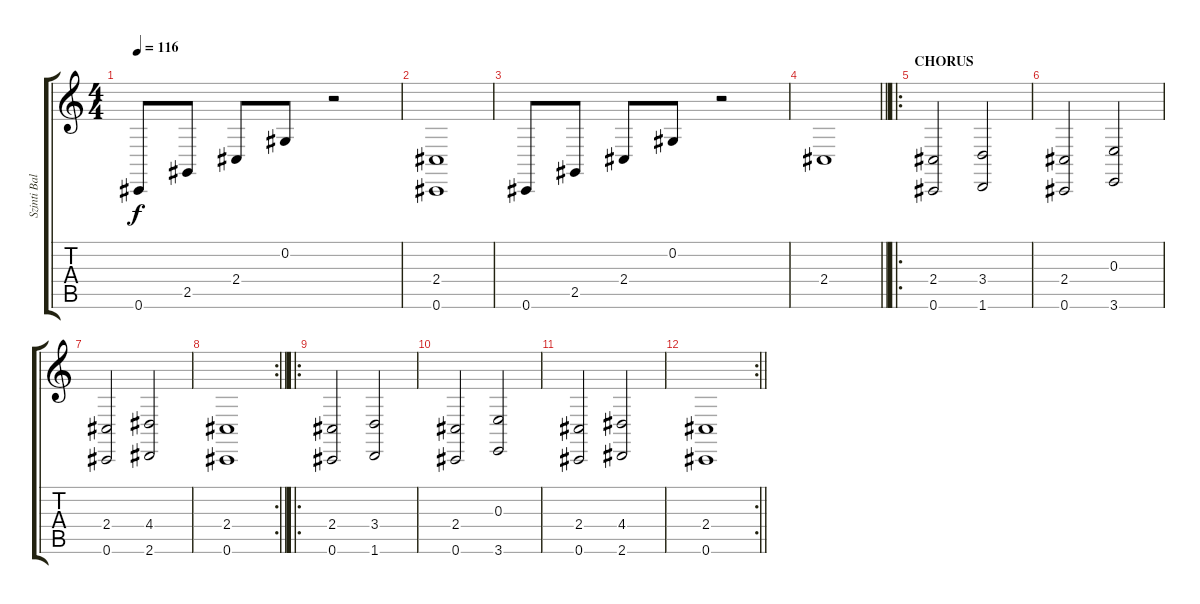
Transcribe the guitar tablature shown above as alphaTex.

\track ("Szinti Bal" "Szinti Bal") {instrument stringensemble1}
\staff {score tabs}
\tuning (Db4 Ab3 E3 B2 Gb2 Db2) {hide}
\ts (4 4)
\tempo 116
\clef g2
\ks c
0.6.8{dy f instrument orchestralharp} 2.5.8 2.4.8 0.2.8 r.2 |
(2.4 0.6).1 |
0.6.8{instrument orchestralharp} 2.5.8 2.4.8 0.2.8 r.2 |
\barLineRight lightlight
2.4.1 |
\ro
\section ("" "CHORUS")
(2.4 0.6).2{instrument stringensemble1} (3.4 1.6).2 |
(2.4 0.6).2 (0.3 3.6).2 |
(2.4 0.6).2 (4.4 2.6).2 |
\rc 2
\barLineRight lightlight
(2.4 0.6).1 |
\ro
(2.4 0.6).2{instrument stringensemble1} (3.4 1.6).2 |
(2.4 0.6).2 (0.3 3.6).2 |
(2.4 0.6).2 (4.4 2.6).2 |
\rc 2
\barLineRight lightlight
(2.4 0.6).1
